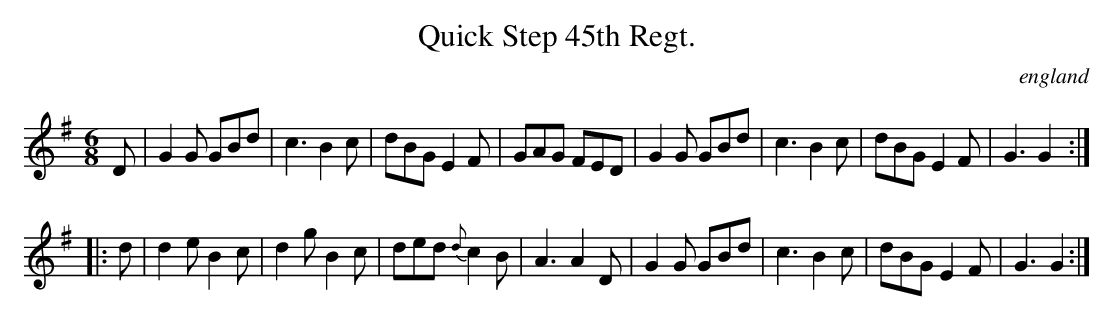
X:1
T:Quick Step 45th Regt.
O:england
M:6/8
K:G
D|\
G2G GBd| c3 B2c| dBG E2F| GAG FED|\
G2G GBd| c3 B2c| dBG E2F| G3 G2::
d|\
d2e B2c| d2g B2c| ded {d}c2B| A3 A2D|\
G2G GBd| c3 B2c| dBG E2F| G3 G2 :|
